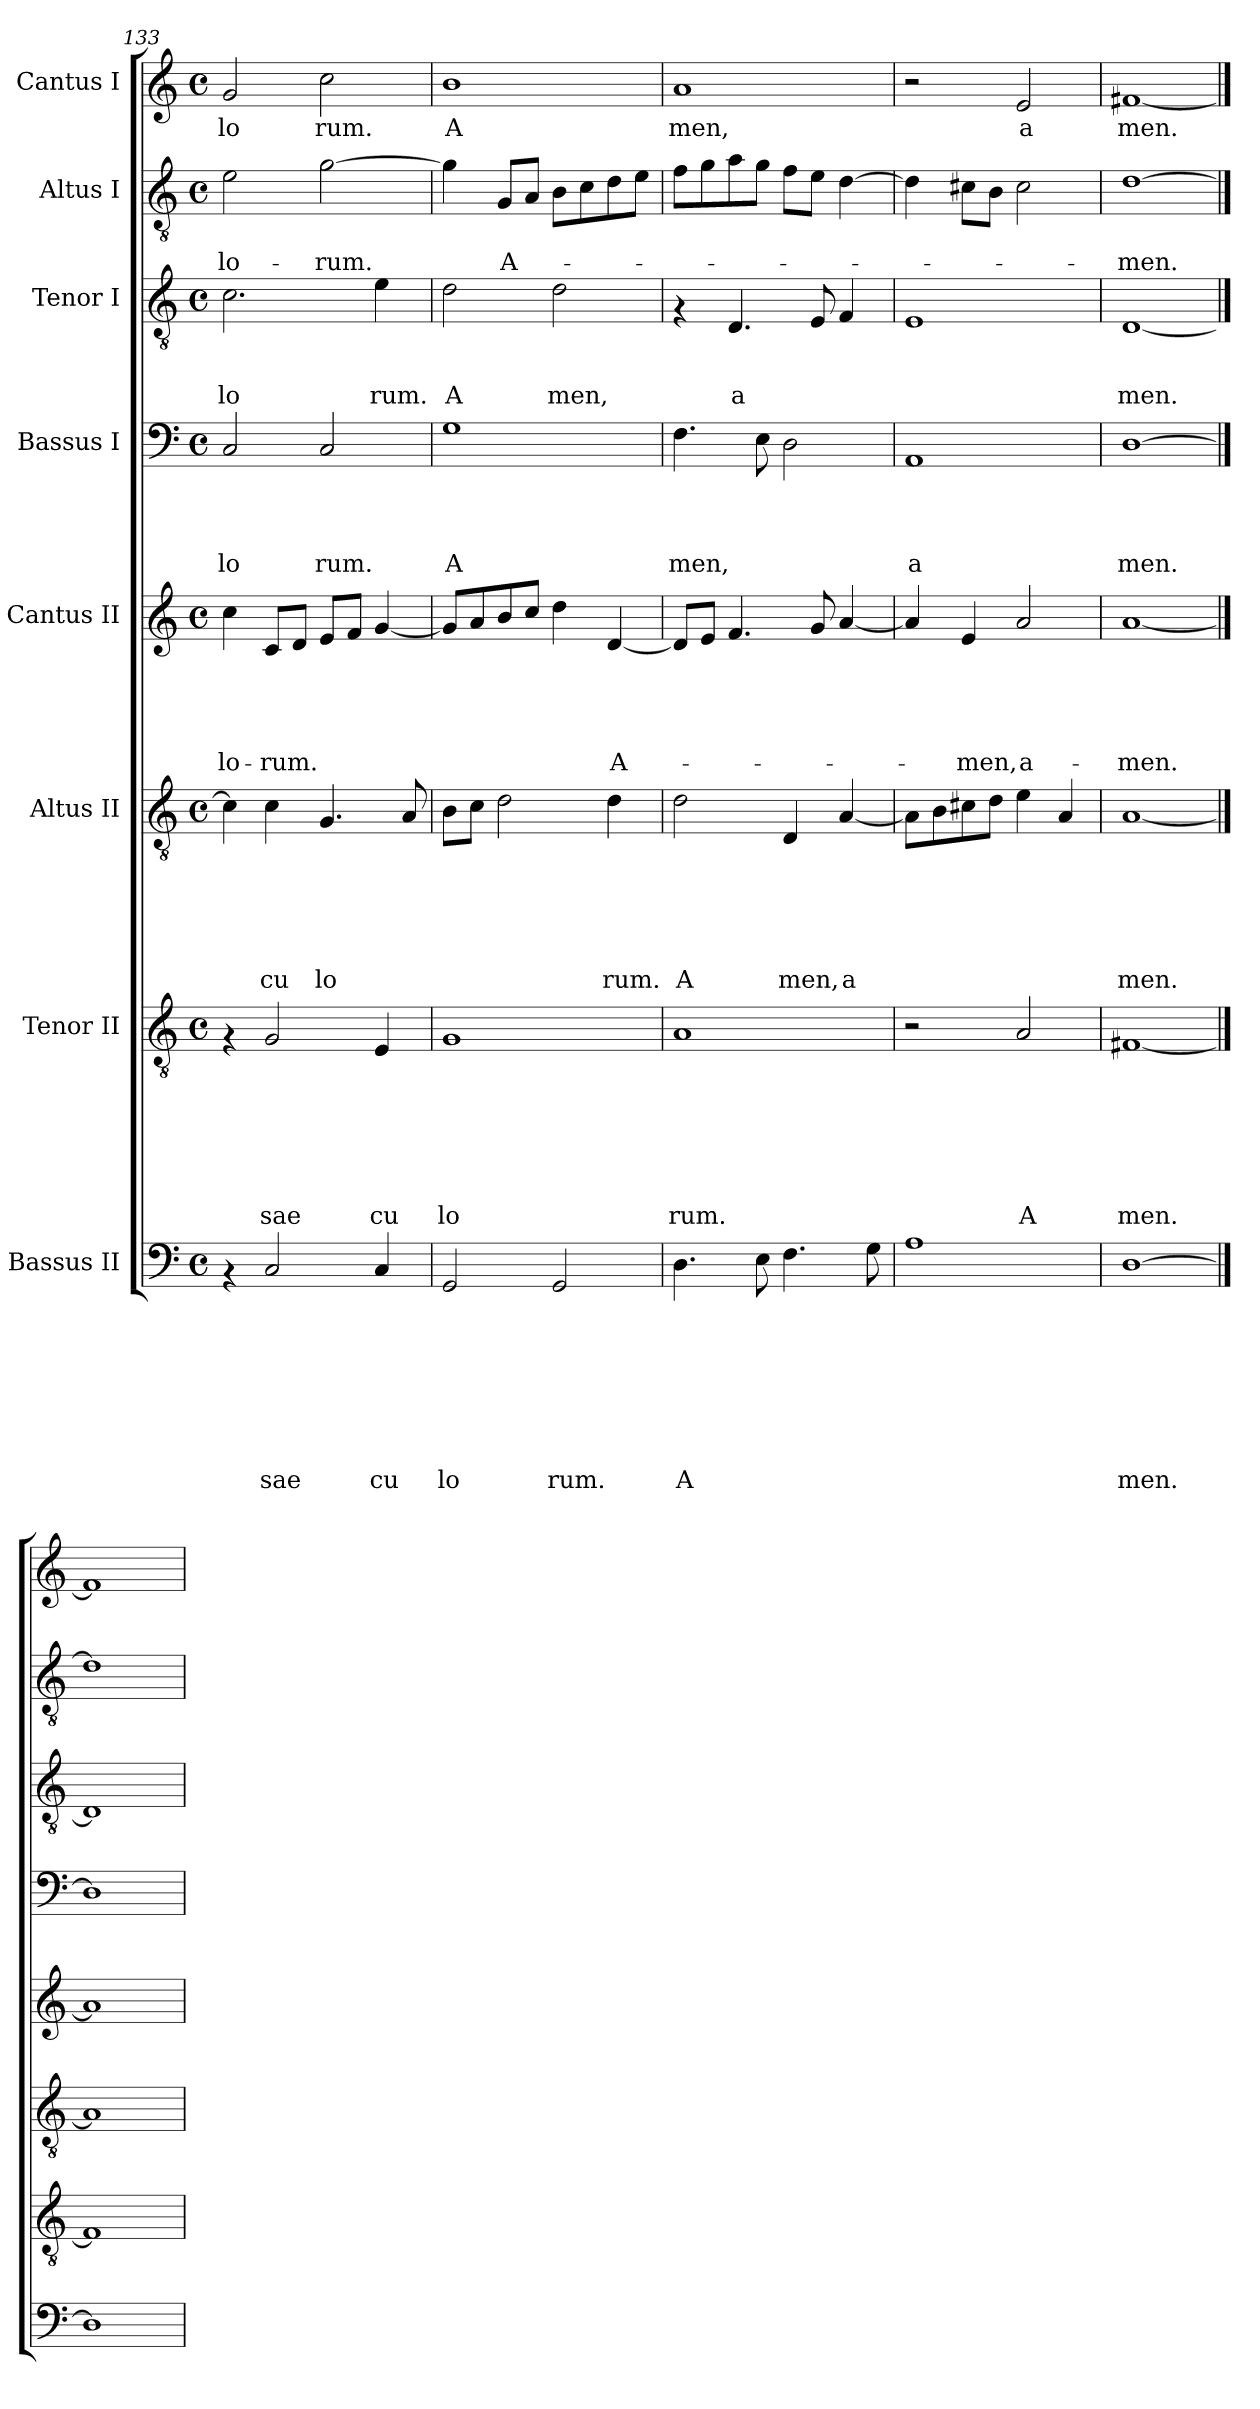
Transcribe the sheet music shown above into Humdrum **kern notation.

**kern	**text	**text	**text	**text	**text	**text	**text	**text	**kern	**text	**text	**text	**text	**text	**text	**text	**kern	**text	**text	**text	**text	**text	**text	**kern	**text	**text	**text	**text	**text	**kern	**text	**text	**text	**text	**kern	**text	**text	**text	**kern	**text	**text	**kern	**text
*part8	*part8	*part8	*part8	*part8	*part8	*part8	*part8	*part8	*part7	*part7	*part7	*part7	*part7	*part7	*part7	*part7	*part6	*part6	*part6	*part6	*part6	*part6	*part6	*part5	*part5	*part5	*part5	*part5	*part5	*part4	*part4	*part4	*part4	*part4	*part3	*part3	*part3	*part3	*part2	*part2	*part2	*part1	*part1
*staff8	*staff8	*staff8	*staff8	*staff8	*staff8	*staff8	*staff8	*staff8	*staff7	*staff7	*staff7	*staff7	*staff7	*staff7	*staff7	*staff7	*staff6	*staff6	*staff6	*staff6	*staff6	*staff6	*staff6	*staff5	*staff5	*staff5	*staff5	*staff5	*staff5	*staff4	*staff4	*staff4	*staff4	*staff4	*staff3	*staff3	*staff3	*staff3	*staff2	*staff2	*staff2	*staff1	*staff1
*I"Bassus II	*	*	*	*	*	*	*	*	*I"Tenor II	*	*	*	*	*	*	*	*I"Altus II	*	*	*	*	*	*	*I"Cantus II	*	*	*	*	*	*I"Bassus I	*	*	*	*	*I"Tenor I	*	*	*	*I"Altus I	*	*	*I"Cantus I	*
*clefF4	*	*	*	*	*	*	*	*	*clefGv2	*	*	*	*	*	*	*	*clefGv2	*	*	*	*	*	*	*clefG2	*	*	*	*	*	*clefF4	*	*	*	*	*clefGv2	*	*	*	*clefGv2	*	*	*clefG2	*
*k[]	*	*	*	*	*	*	*	*	*k[]	*	*	*	*	*	*	*	*k[]	*	*	*	*	*	*	*k[]	*	*	*	*	*	*k[]	*	*	*	*	*k[]	*	*	*	*k[]	*	*	*k[]	*
*C:	*	*	*	*	*	*	*	*	*C:	*	*	*	*	*	*	*	*C:	*	*	*	*	*	*	*C:	*	*	*	*	*	*C:	*	*	*	*	*C:	*	*	*	*C:	*	*	*C:	*
*M4/4	*	*	*	*	*	*	*	*	*M4/4	*	*	*	*	*	*	*	*M4/4	*	*	*	*	*	*	*M4/4	*	*	*	*	*	*M4/4	*	*	*	*	*M4/4	*	*	*	*M4/4	*	*	*M4/4	*
*met(c)	*	*	*	*	*	*	*	*	*met(c)	*	*	*	*	*	*	*	*met(c)	*	*	*	*	*	*	*met(c)	*	*	*	*	*	*met(c)	*	*	*	*	*met(c)	*	*	*	*met(c)	*	*	*met(c)	*
=133	=133	=133	=133	=133	=133	=133	=133	=133	=133	=133	=133	=133	=133	=133	=133	=133	=133	=133	=133	=133	=133	=133	=133	=133	=133	=133	=133	=133	=133	=133	=133	=133	=133	=133	=133	=133	=133	=133	=133	=133	=133	=133	=133
!	!	!	!	!	!	!	!	!	!	!	!	!	!	!	!	!	!	!	!	!	!	!	!	!	!	!	!	!	!LO:LY:b	!	!	!	!	!LO:LY:b	!	!	!	!LO:LY:b	!	!	!LO:LY:b	!	!LO:LY:b
4rAA	.	.	.	.	.	.	.	.	4rF	.	.	.	.	.	.	.	4c\]	.	.	.	.	.	.	4cc\	.	.	.	.	-lo-	2C/	.	.	.	lo	2.c\	.	.	lo	2e\	.	-lo-	2g/	lo
!	!	!	!	!	!	!	!	!LO:LY:b	!	!	!	!	!	!	!	!LO:LY:b	!	!	!	!	!	!	!LO:LY:b	!	!	!	!	!	!LO:LY:b	!	!	!	!	!	!	!	!	!	!	!	!	!	!
2C/	.	.	.	.	.	.	.	sae	2G/	.	.	.	.	.	.	sae	4c\	.	.	.	.	.	cu	8c/L	.	.	.	.	-rum.	.	.	.	.	.	.	.	.	.	.	.	.	.	.
.	.	.	.	.	.	.	.	.	.	.	.	.	.	.	.	.	.	.	.	.	.	.	.	8d/J	.	.	.	.	.	.	.	.	.	.	.	.	.	.	.	.	.	.	.
!	!	!	!	!	!	!	!	!	!	!	!	!	!	!	!	!	!	!	!	!	!	!	!LO:LY:b	!	!	!	!	!	!	!	!	!	!	!LO:LY:b	!	!	!	!	!	!	!LO:LY:b	!	!LO:LY:b
.	.	.	.	.	.	.	.	.	.	.	.	.	.	.	.	.	4.G/	.	.	.	.	.	lo	8e/L	.	.	.	.	.	2C/	.	.	.	rum.	.	.	.	.	[>2g\	.	-rum.	2cc\	rum.
.	.	.	.	.	.	.	.	.	.	.	.	.	.	.	.	.	.	.	.	.	.	.	.	8f/J	.	.	.	.	.	.	.	.	.	.	.	.	.	.	.	.	.	.	.
!	!	!	!	!	!	!	!	!LO:LY:b	!	!	!	!	!	!	!	!LO:LY:b	!	!	!	!	!	!	!	!	!	!	!	!	!	!	!	!	!	!	!	!	!	!LO:LY:b	!	!	!	!	!
4C/	.	.	.	.	.	.	.	cu	4E/	.	.	.	.	.	.	cu	.	.	.	.	.	.	.	[<4g/	.	.	.	.	.	.	.	.	.	.	4e\	.	.	rum.	.	.	.	.	.
.	.	.	.	.	.	.	.	.	.	.	.	.	.	.	.	.	8A/	.	.	.	.	.	.	.	.	.	.	.	.	.	.	.	.	.	.	.	.	.	.	.	.	.	.
=134	=134	=134	=134	=134	=134	=134	=134	=134	=134	=134	=134	=134	=134	=134	=134	=134	=134	=134	=134	=134	=134	=134	=134	=134	=134	=134	=134	=134	=134	=134	=134	=134	=134	=134	=134	=134	=134	=134	=134	=134	=134	=134	=134
!	!	!	!	!	!	!	!	!LO:LY:b	!	!	!	!	!	!	!	!LO:LY:b	!	!	!	!	!	!	!	!	!	!	!	!	!	!	!	!	!	!LO:LY:b	!	!	!	!LO:LY:b	!	!	!	!	!LO:LY:b
2GG/	.	.	.	.	.	.	.	lo	1G	.	.	.	.	.	.	lo	8B\L	.	.	.	.	.	.	8g/L]	.	.	.	.	.	1G	.	.	.	A	2d\	.	.	A	4g\]	.	.	1b	A
.	.	.	.	.	.	.	.	.	.	.	.	.	.	.	.	.	8c\J	.	.	.	.	.	.	8a/	.	.	.	.	.	.	.	.	.	.	.	.	.	.	.	.	.	.	.
!	!	!	!	!	!	!	!	!	!	!	!	!	!	!	!	!	!	!	!	!	!	!	!	!	!	!	!	!	!	!	!	!	!	!	!	!	!	!	!	!	!LO:LY:b	!	!
.	.	.	.	.	.	.	.	.	.	.	.	.	.	.	.	.	2d\	.	.	.	.	.	.	8b/	.	.	.	.	.	.	.	.	.	.	.	.	.	.	8G/L	.	A-	.	.
.	.	.	.	.	.	.	.	.	.	.	.	.	.	.	.	.	.	.	.	.	.	.	.	8cc/J	.	.	.	.	.	.	.	.	.	.	.	.	.	.	8A/J	.	.	.	.
!	!	!	!	!	!	!	!	!LO:LY:b	!	!	!	!	!	!	!	!	!	!	!	!	!	!	!	!	!	!	!	!	!	!	!	!	!	!	!	!	!	!LO:LY:b	!	!	!	!	!
2GG/	.	.	.	.	.	.	.	rum.	.	.	.	.	.	.	.	.	.	.	.	.	.	.	.	4dd\	.	.	.	.	.	.	.	.	.	.	2d\	.	.	men,	8B\L	.	.	.	.
.	.	.	.	.	.	.	.	.	.	.	.	.	.	.	.	.	.	.	.	.	.	.	.	.	.	.	.	.	.	.	.	.	.	.	.	.	.	.	8c\	.	.	.	.
!	!	!	!	!	!	!	!	!	!	!	!	!	!	!	!	!	!	!	!	!	!	!	!LO:LY:b	!	!	!	!	!	!LO:LY:b	!	!	!	!	!	!	!	!	!	!	!	!	!	!
.	.	.	.	.	.	.	.	.	.	.	.	.	.	.	.	.	4d\	.	.	.	.	.	rum.	[<4d/	.	.	.	.	A-	.	.	.	.	.	.	.	.	.	8d\	.	.	.	.
.	.	.	.	.	.	.	.	.	.	.	.	.	.	.	.	.	.	.	.	.	.	.	.	.	.	.	.	.	.	.	.	.	.	.	.	.	.	.	8e\J	.	.	.	.
=135	=135	=135	=135	=135	=135	=135	=135	=135	=135	=135	=135	=135	=135	=135	=135	=135	=135	=135	=135	=135	=135	=135	=135	=135	=135	=135	=135	=135	=135	=135	=135	=135	=135	=135	=135	=135	=135	=135	=135	=135	=135	=135	=135
!	!	!	!	!	!	!	!	!LO:LY:b	!	!	!	!	!	!	!	!LO:LY:b	!	!	!	!	!	!	!LO:LY:b	!	!	!	!	!	!	!	!	!	!	!LO:LY:b	!	!	!	!	!	!	!	!	!LO:LY:b
4.D\	.	.	.	.	.	.	.	A	1A	.	.	.	.	.	.	rum.	2d\	.	.	.	.	.	A	8d/L]	.	.	.	.	.	4.F\	.	.	.	men,	4rF	.	.	.	8f\L	.	.	1a	men,
.	.	.	.	.	.	.	.	.	.	.	.	.	.	.	.	.	.	.	.	.	.	.	.	8e/J	.	.	.	.	.	.	.	.	.	.	.	.	.	.	8g\	.	.	.	.
!	!	!	!	!	!	!	!	!	!	!	!	!	!	!	!	!	!	!	!	!	!	!	!	!	!	!	!	!	!	!	!	!	!	!	!	!	!	!LO:LY:b	!	!	!	!	!
.	.	.	.	.	.	.	.	.	.	.	.	.	.	.	.	.	.	.	.	.	.	.	.	4.f/	.	.	.	.	.	.	.	.	.	.	4.D/	.	.	a	8a\	.	.	.	.
8E\	.	.	.	.	.	.	.	.	.	.	.	.	.	.	.	.	.	.	.	.	.	.	.	.	.	.	.	.	.	8E\	.	.	.	.	.	.	.	.	8g\J	.	.	.	.
!	!	!	!	!	!	!	!	!	!	!	!	!	!	!	!	!	!	!	!	!	!	!	!LO:LY:b	!	!	!	!	!	!	!	!	!	!	!	!	!	!	!	!	!	!	!	!
4.F\	.	.	.	.	.	.	.	.	.	.	.	.	.	.	.	.	4D/	.	.	.	.	.	men,	.	.	.	.	.	.	2D\	.	.	.	.	.	.	.	.	8f\L	.	.	.	.
.	.	.	.	.	.	.	.	.	.	.	.	.	.	.	.	.	.	.	.	.	.	.	.	8g/	.	.	.	.	.	.	.	.	.	.	8E/	.	.	.	8e\J	.	.	.	.
!	!	!	!	!	!	!	!	!	!	!	!	!	!	!	!	!	!	!	!	!	!	!	!LO:LY:b	!	!	!	!	!	!	!	!	!	!	!	!	!	!	!	!	!	!	!	!
.	.	.	.	.	.	.	.	.	.	.	.	.	.	.	.	.	[<4A/	.	.	.	.	.	a	[<4a/	.	.	.	.	.	.	.	.	.	.	4F/	.	.	.	[>4d\	.	.	.	.
8G\	.	.	.	.	.	.	.	.	.	.	.	.	.	.	.	.	.	.	.	.	.	.	.	.	.	.	.	.	.	.	.	.	.	.	.	.	.	.	.	.	.	.	.
=136	=136	=136	=136	=136	=136	=136	=136	=136	=136	=136	=136	=136	=136	=136	=136	=136	=136	=136	=136	=136	=136	=136	=136	=136	=136	=136	=136	=136	=136	=136	=136	=136	=136	=136	=136	=136	=136	=136	=136	=136	=136	=136	=136
!	!	!	!	!	!	!	!	!	!	!	!	!	!	!	!	!	!	!	!	!	!	!	!	!	!	!	!	!	!	!	!	!	!	!LO:LY:b	!	!	!	!	!	!	!	!	!
1A	.	.	.	.	.	.	.	.	2r	.	.	.	.	.	.	.	8A\L]	.	.	.	.	.	.	4a/]	.	.	.	.	.	1AA	.	.	.	a	1E	.	.	.	4d\]	.	.	2r	.
.	.	.	.	.	.	.	.	.	.	.	.	.	.	.	.	.	8B\	.	.	.	.	.	.	.	.	.	.	.	.	.	.	.	.	.	.	.	.	.	.	.	.	.	.
!	!	!	!	!	!	!	!	!	!	!	!	!	!	!	!	!	!	!	!	!	!	!	!	!	!	!	!	!	!LO:LY:b	!	!	!	!	!	!	!	!	!	!	!	!	!	!
.	.	.	.	.	.	.	.	.	.	.	.	.	.	.	.	.	8c#X\	.	.	.	.	.	.	4e/	.	.	.	.	-men,	.	.	.	.	.	.	.	.	.	8c#X\L	.	.	.	.
.	.	.	.	.	.	.	.	.	.	.	.	.	.	.	.	.	8d\J	.	.	.	.	.	.	.	.	.	.	.	.	.	.	.	.	.	.	.	.	.	8B\J	.	.	.	.
!	!	!	!	!	!	!	!	!	!	!	!	!	!	!	!	!LO:LY:b	!	!	!	!	!	!	!	!	!	!	!	!	!LO:LY:b	!	!	!	!	!	!	!	!	!	!	!	!	!	!LO:LY:b
.	.	.	.	.	.	.	.	.	2A/	.	.	.	.	.	.	A	4e\	.	.	.	.	.	.	2a/	.	.	.	.	a-	.	.	.	.	.	.	.	.	.	2c#\	.	.	2e/	a
.	.	.	.	.	.	.	.	.	.	.	.	.	.	.	.	.	4A/	.	.	.	.	.	.	.	.	.	.	.	.	.	.	.	.	.	.	.	.	.	.	.	.	.	.
=137	=137	=137	=137	=137	=137	=137	=137	=137	=137	=137	=137	=137	=137	=137	=137	=137	=137	=137	=137	=137	=137	=137	=137	=137	=137	=137	=137	=137	=137	=137	=137	=137	=137	=137	=137	=137	=137	=137	=137	=137	=137	=137	=137
!	!	!	!	!	!	!	!	!LO:LY:b	!	!	!	!	!	!	!	!LO:LY:b	!	!	!	!	!	!	!LO:LY:b	!	!	!	!	!	!LO:LY:b	!	!	!	!	!LO:LY:b	!	!	!	!LO:LY:b	!	!	!LO:LY:b	!	!LO:LY:b
[1D	.	.	.	.	.	.	.	men.	[1F#X	.	.	.	.	.	.	men.	[1A	.	.	.	.	.	men.	[1a	.	.	.	.	-men.	[1D	.	.	.	men.	[1D	.	.	men.	[1d	.	-men.	[1f#X	men.
==138	==138	==138	==138	==138	==138	==138	==138	==138	==138	==138	==138	==138	==138	==138	==138	==138	==138	==138	==138	==138	==138	==138	==138	==138	==138	==138	==138	==138	==138	==138	==138	==138	==138	==138	==138	==138	==138	==138	==138	==138	==138	==138	==138
1D]	.	.	.	.	.	.	.	.	1F#]	.	.	.	.	.	.	.	1A]	.	.	.	.	.	.	1a]	.	.	.	.	.	1D]	.	.	.	.	1D]	.	.	.	1d]	.	.	1f#]	.
=	=	=	=	=	=	=	=	=	=	=	=	=	=	=	=	=	=	=	=	=	=	=	=	=	=	=	=	=	=	=	=	=	=	=	=	=	=	=	=	=	=	=	=
*-	*-	*-	*-	*-	*-	*-	*-	*-	*-	*-	*-	*-	*-	*-	*-	*-	*-	*-	*-	*-	*-	*-	*-	*-	*-	*-	*-	*-	*-	*-	*-	*-	*-	*-	*-	*-	*-	*-	*-	*-	*-	*-	*-
